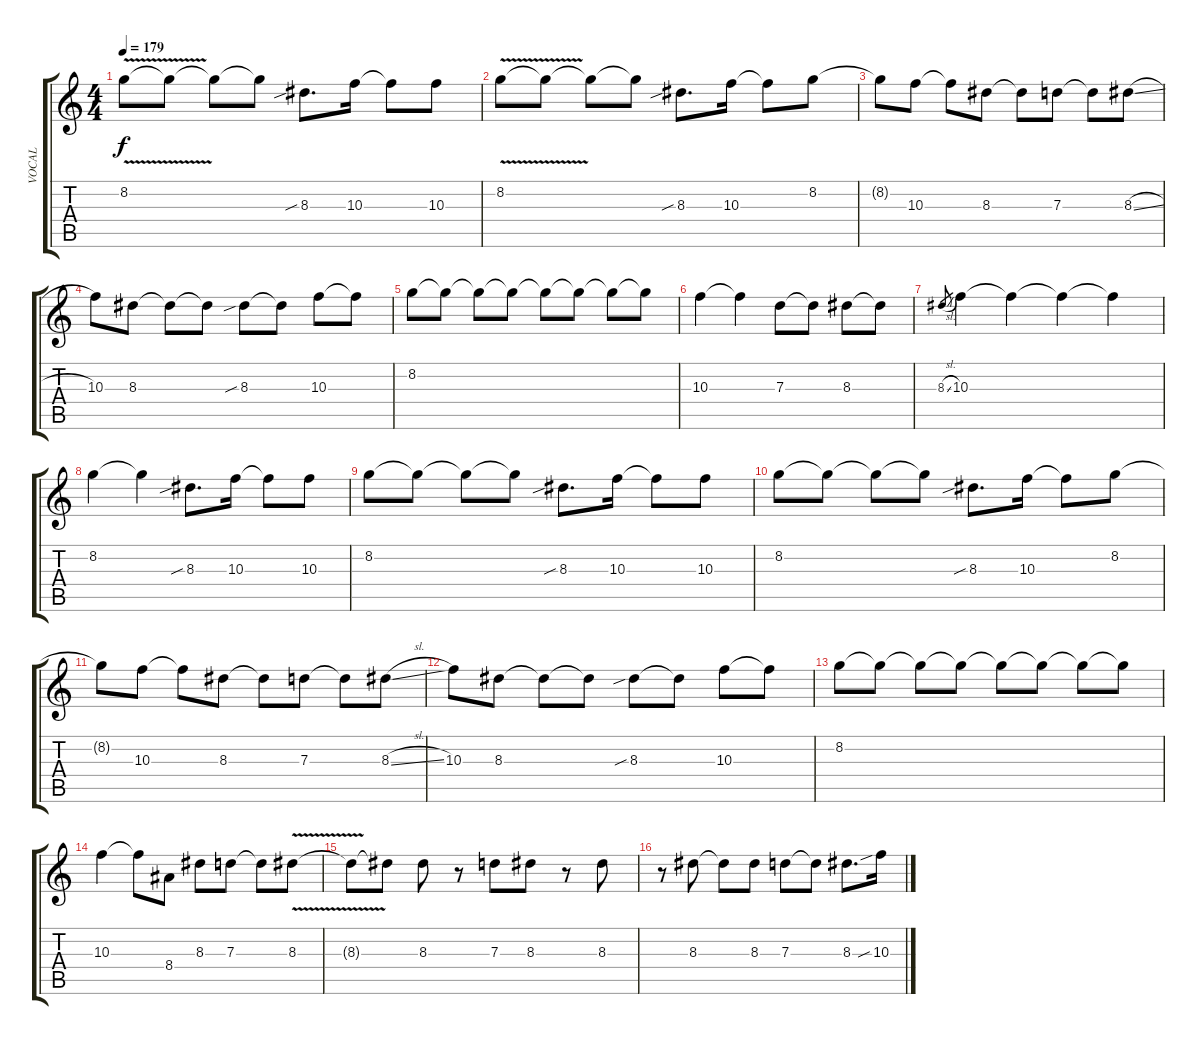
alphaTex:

\track ("VOCAL" "VOCAL") {instrument distortionguitar}
\staff {score tabs}
\tuning (E4 B3 G3 D3 A2 E2) {hide}
\ts (4 4)
\tempo 179
\clef g2
\ks c
8.2{v}.8{dy f} 8.2{t}.8 8.2{t}.8 8.2{t}.8 8.3{sib}.8{d} 10.3.16 10.3{t}.8 10.3.8 |
8.2{v}.8 8.2{t}.8 8.2{t}.8 8.2{t}.8 8.3{sib}.8{d} 10.3.16 10.3{t}.8 8.2.8 |
8.2{t}.8 10.3.8 10.3{t}.8 8.3.8 8.3{t}.8 7.3.8 7.3{t}.8 8.3{sl}.8 |
10.3.8 8.3.8 8.3{t}.8 8.3{t}.8 8.3{sib}.8 8.3{t}.8 10.3.8 10.3{t}.8 |
8.2.8 8.2{t}.8 8.2{t}.8 8.2{t}.8 8.2{t}.8 8.2{t}.8 8.2{t}.8 8.2{t}.8 |
10.3.4 10.3{t}.4 7.3.8 7.3{t}.8 8.3.8 8.3{t}.8 |
8.3{sl}.8{gr} 10.3.4 10.3{t}.4 10.3{t}.4 10.3{t}.4 |
8.2.4 8.2{t}.4 8.3{sib}.8{d} 10.3.16 10.3{t}.8 10.3.8 |
8.2.8 8.2{t}.8 8.2{t}.8 8.2{t}.8 8.3{sib}.8{d} 10.3.16 10.3{t}.8 10.3.8 |
8.2.8 8.2{t}.8 8.2{t}.8 8.2{t}.8 8.3{sib}.8{d} 10.3.16 10.3{t}.8 8.2.8 |
8.2{t}.8 10.3.8 10.3{t}.8 8.3.8 8.3{t}.8 7.3.8 7.3{t}.8 8.3{sl}.8 |
10.3.8 8.3.8 8.3{t}.8 8.3{t}.8 8.3{sib}.8 8.3{t}.8 10.3.8 10.3{t}.8 |
8.2.8 8.2{t}.8 8.2{t}.8 8.2{t}.8 8.2{t}.8 8.2{t}.8 8.2{t}.8 8.2{t}.8 |
10.3.4 10.3{t}.8 8.4.8 8.3.8 7.3.8 7.3{t}.8 8.3{v}.8 |
8.3{t}.8 8.3{t}.8 8.3.8 r.8 7.3.8 8.3.8 r.8 8.3.8 |
r.8 8.3.8 8.3{t}.8 8.3.8 7.3.8 7.3{t}.8 8.3.8{d} 10.3{sib}.16
